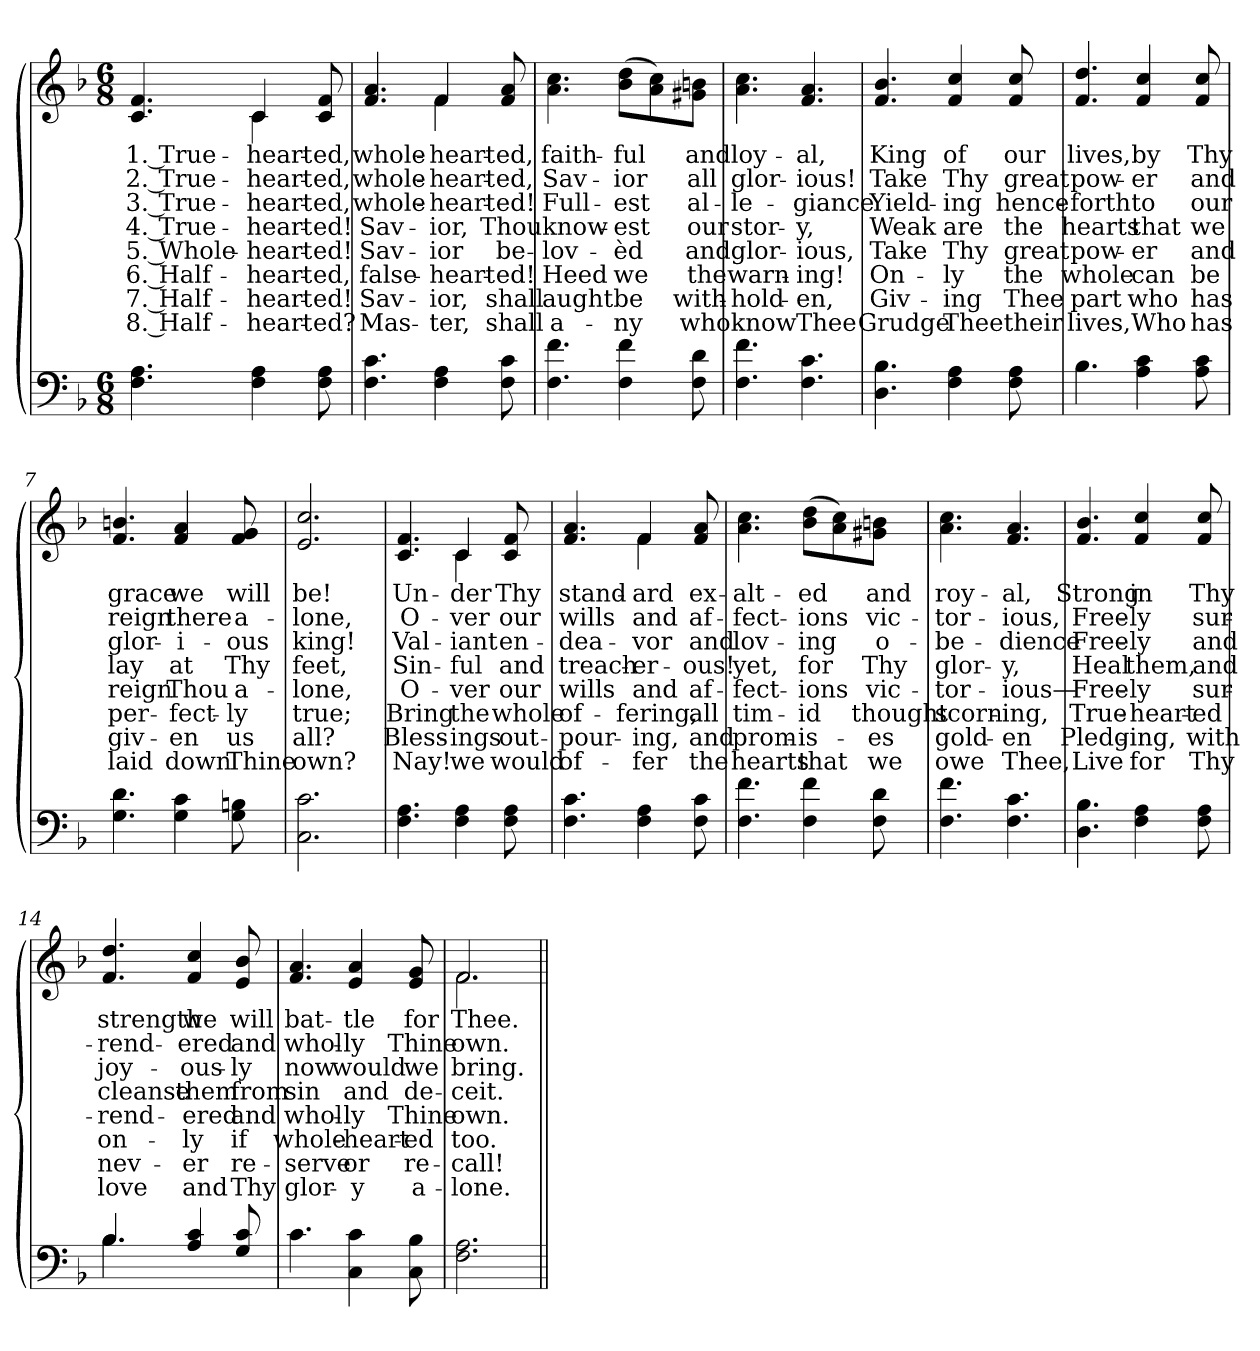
**kern	**kern	**text	**text	**text	**text	**text	**text	**text	**text
*part2	*part1	*part1	*part1	*part1	*part1	*part1	*part1	*part1	*part1
*staff2	*staff1	*staff1	*staff1	*staff1	*staff1	*staff1	*staff1	*staff1	*staff1
*clefF4	*clefG2	*	*	*	*	*	*	*	*
*k[b-]	*k[b-]	*	*	*	*	*	*	*	*
*F:	*F:	*	*	*	*	*	*	*	*
*M6/8	*M6/8	*	*	*	*	*	*	*	*
=1	=1	=1	=1	=1	=1	=1	=1	=1	=1
!	!	!LO:LY:b	!LO:LY:b	!LO:LY:b	!LO:LY:b	!LO:LY:b	!LO:LY:b	!LO:LY:b	!LO:LY:b
*	*^	*	*	*	*	*	*	*	*
4.F\ 4.A\	4.c/ 4.f/	4.ryy	1. True-	2. True-	3. True-	4. True-	5. Whole-	6. Half-	7. Half-	8. Half-
!	!	!	!LO:LY:b	!LO:LY:b	!LO:LY:b	!LO:LY:b	!LO:LY:b	!LO:LY:b	!LO:LY:b	!LO:LY:b
4F\ 4A\	4c/	4c\	-heart-	-heart-	-heart-	-heart-	-heart-	-heart-	-heart-	-heart-
!	!	!	!LO:LY:b	!LO:LY:b	!LO:LY:b	!LO:LY:b	!LO:LY:b	!LO:LY:b	!LO:LY:b	!LO:LY:b
8F\ 8A\	8c/ 8f/	8ryy	-ed,	-ed,	-ed,	-ed!	-ed!	-ed,	-ed!	-ed?
=2	=2	=2	=2	=2	=2	=2	=2	=2	=2	=2
!	!	!	!LO:LY:b	!LO:LY:b	!LO:LY:b	!LO:LY:b	!LO:LY:b	!LO:LY:b	!LO:LY:b	!LO:LY:b
4.F\ 4.c\	4.f/ 4.a/	4.ryy	whole-	whole-	whole-	Sav-	Sav-	false-	Sav-	Mas-
!	!	!	!LO:LY:b	!LO:LY:b	!LO:LY:b	!LO:LY:b	!LO:LY:b	!LO:LY:b	!LO:LY:b	!LO:LY:b
4F\ 4A\	4f/	4f\	-heart-	-heart-	-heart-	-ior,	-ior	-heart-	-ior,	-ter,
!	!	!	!LO:LY:b	!LO:LY:b	!LO:LY:b	!LO:LY:b	!LO:LY:b	!LO:LY:b	!LO:LY:b	!LO:LY:b
8F\ 8c\	8f/ 8a/	8ryy	-ed,	-ed,	-ed!	Thou	be-	-ed!	shall	shall
=3	=3	=3	=3	=3	=3	=3	=3	=3	=3	=3
!	!	!	!LO:LY:b	!LO:LY:b	!LO:LY:b	!LO:LY:b	!LO:LY:b	!LO:LY:b	!LO:LY:b	!LO:LY:b
*	*v	*v	*	*	*	*	*	*	*	*
4.F\ 4.f\	4.a\ 4.cc\	faith-	Sav-	Full-	know-	-lov-	Heed	aught	a-
!	!	!LO:LY:b	!LO:LY:b	!LO:LY:b	!LO:LY:b	!LO:LY:b	!LO:LY:b	!LO:LY:b	!LO:LY:b
4F\ 4f\	(>8b-\ 8dd\L	-ful	-ior	-est	-est	-èd	we	be	-ny
.	8a\ 8cc\)	.	.	.	.	.	.	.	.
!	!	!LO:LY:b	!LO:LY:b	!LO:LY:b	!LO:LY:b	!LO:LY:b	!LO:LY:b	!LO:LY:b	!LO:LY:b
8F\ 8d\	8g#X\ 8bn\J	and	all	al-	our	and	the	with-	who
=4	=4	=4	=4	=4	=4	=4	=4	=4	=4
!	!	!LO:LY:b	!LO:LY:b	!LO:LY:b	!LO:LY:b	!LO:LY:b	!LO:LY:b	!LO:LY:b	!LO:LY:b
4.F\ 4.f\	4.a\ 4.cc\	loy-	glor-	-le-	stor-	glor-	warn-	-hold-	know
!	!	!LO:LY:b	!LO:LY:b	!LO:LY:b	!LO:LY:b	!LO:LY:b	!LO:LY:b	!LO:LY:b	!LO:LY:b
4.F\ 4.c\	4.f/ 4.a/	-al,	-ious!	-giance	-y,	-ious,	-ing!	-en,	Thee
=5	=5	=5	=5	=5	=5	=5	=5	=5	=5
!	!	!LO:LY:b	!LO:LY:b	!LO:LY:b	!LO:LY:b	!LO:LY:b	!LO:LY:b	!LO:LY:b	!LO:LY:b
4.D\ 4.B-\	4.f/ 4.b-/	King	Take	Yield-	Weak	Take	On-	Giv-	Grudge
!	!	!LO:LY:b	!LO:LY:b	!LO:LY:b	!LO:LY:b	!LO:LY:b	!LO:LY:b	!LO:LY:b	!LO:LY:b
4F\ 4A\	4f/ 4cc/	of	Thy	-ing	are	Thy	-ly	-ing	Thee
!	!	!LO:LY:b	!LO:LY:b	!LO:LY:b	!LO:LY:b	!LO:LY:b	!LO:LY:b	!LO:LY:b	!LO:LY:b
8F\ 8A\	8f/ 8cc/	our	great	hence-	the	great	the	Thee	their
!!LO:LB:g=z
=6	=6	=6	=6	=6	=6	=6	=6	=6	=6
!	!	!LO:LY:b	!LO:LY:b	!LO:LY:b	!LO:LY:b	!LO:LY:b	!LO:LY:b	!LO:LY:b	!LO:LY:b
4.B-\	4.f/ 4.dd/	lives,	pow-	-forth	hearts	pow-	whole	part	lives,
!	!	!LO:LY:b	!LO:LY:b	!LO:LY:b	!LO:LY:b	!LO:LY:b	!LO:LY:b	!LO:LY:b	!LO:LY:b
4A\ 4c\	4f/ 4cc/	by	-er	to	that	-er	can	who	Who
!	!	!LO:LY:b	!LO:LY:b	!LO:LY:b	!LO:LY:b	!LO:LY:b	!LO:LY:b	!LO:LY:b	!LO:LY:b
8A\ 8c\	8f/ 8cc/	Thy	and	our	we	and	be	has	has
=7	=7	=7	=7	=7	=7	=7	=7	=7	=7
!	!	!LO:LY:b	!LO:LY:b	!LO:LY:b	!LO:LY:b	!LO:LY:b	!LO:LY:b	!LO:LY:b	!LO:LY:b
4.G\ 4.d\	4.f/ 4.bn/	grace	reign	glor-	lay	reign	per-	giv-	laid
!	!	!LO:LY:b	!LO:LY:b	!LO:LY:b	!LO:LY:b	!LO:LY:b	!LO:LY:b	!LO:LY:b	!LO:LY:b
4G\ 4c\	4f/ 4a/	we	there	-i-	at	Thou	-fect-	-en	down
!	!	!LO:LY:b	!LO:LY:b	!LO:LY:b	!LO:LY:b	!LO:LY:b	!LO:LY:b	!LO:LY:b	!LO:LY:b
8G\ 8Bn\	8f/ 8g/	will	a-	-ous	Thy	a-	-ly	us	Thine
=8	=8	=8	=8	=8	=8	=8	=8	=8	=8
!	!	!LO:LY:b	!LO:LY:b	!LO:LY:b	!LO:LY:b	!LO:LY:b	!LO:LY:b	!LO:LY:b	!LO:LY:b
2.C\ 2.c\	2.e/ 2.cc/	be!	-lone,	king!	feet,	-lone,	true;	all?	own?
=9	=9	=9	=9	=9	=9	=9	=9	=9	=9
!	!	!LO:LY:b	!LO:LY:b	!LO:LY:b	!LO:LY:b	!LO:LY:b	!LO:LY:b	!LO:LY:b	!LO:LY:b
*	*^	*	*	*	*	*	*	*	*
4.F\ 4.A\	4.c/ 4.f/	4.ryy	Un-	O-	Val-	Sin-	O-	Bring	Bless-	Nay!
!	!	!	!LO:LY:b	!LO:LY:b	!LO:LY:b	!LO:LY:b	!LO:LY:b	!LO:LY:b	!LO:LY:b	!LO:LY:b
4F\ 4A\	4c/	4c\	-der	-ver	-iant	-ful	-ver	the	-ings	we
!	!	!	!LO:LY:b	!LO:LY:b	!LO:LY:b	!LO:LY:b	!LO:LY:b	!LO:LY:b	!LO:LY:b	!LO:LY:b
8F\ 8A\	8c/ 8f/	8ryy	Thy	our	en-	and	our	whole	out-	would
=10	=10	=10	=10	=10	=10	=10	=10	=10	=10	=10
!	!	!	!LO:LY:b	!LO:LY:b	!LO:LY:b	!LO:LY:b	!LO:LY:b	!LO:LY:b	!LO:LY:b	!LO:LY:b
4.F\ 4.c\	4.f/ 4.a/	4.ryy	stand-	wills	-dea-	treach-	wills	of-	-pour-	of-
!	!	!	!LO:LY:b	!LO:LY:b	!LO:LY:b	!LO:LY:b	!LO:LY:b	!LO:LY:b	!LO:LY:b	!LO:LY:b
4F\ 4A\	4f/	4f\	-ard	and	-vor	-er-	and	-fering,	-ing,	-fer
!	!	!	!LO:LY:b	!LO:LY:b	!LO:LY:b	!LO:LY:b	!LO:LY:b	!LO:LY:b	!LO:LY:b	!LO:LY:b
8F\ 8c\	8f/ 8a/	8ryy	ex-	af-	and	-ous!	af-	all	and	the
=11	=11	=11	=11	=11	=11	=11	=11	=11	=11	=11
!	!	!	!LO:LY:b	!LO:LY:b	!LO:LY:b	!LO:LY:b	!LO:LY:b	!LO:LY:b	!LO:LY:b	!LO:LY:b
*	*v	*v	*	*	*	*	*	*	*	*
4.F\ 4.f\	4.a\ 4.cc\	-alt-	-fect-	lov-	yet,	-fect-	tim-	prom-	hearts
!	!	!LO:LY:b	!LO:LY:b	!LO:LY:b	!LO:LY:b	!LO:LY:b	!LO:LY:b	!LO:LY:b	!LO:LY:b
4F\ 4f\	(>8b-\ 8dd\L	-ed	-ions	-ing	for	-ions	-id	-is-	that
.	8a\ 8cc\)	.	.	.	.	.	.	.	.
!	!	!LO:LY:b	!LO:LY:b	!LO:LY:b	!LO:LY:b	!LO:LY:b	!LO:LY:b	!LO:LY:b	!LO:LY:b
8F\ 8d\	8g#X\ 8bn\J	and	vic-	o-	Thy	vic-	thought	-es	we
!!LO:PB:g=z
=12	=12	=12	=12	=12	=12	=12	=12	=12	=12
!	!	!LO:LY:b	!LO:LY:b	!LO:LY:b	!LO:LY:b	!LO:LY:b	!LO:LY:b	!LO:LY:b	!LO:LY:b
4.F\ 4.f\	4.a\ 4.cc\	roy-	-tor-	-be-	glor-	-tor-	scorn-	gold-	owe
!	!	!LO:LY:b	!LO:LY:b	!LO:LY:b	!LO:LY:b	!LO:LY:b	!LO:LY:b	!LO:LY:b	!LO:LY:b
4.F\ 4.c\	4.f/ 4.a/	-al,	-ious,	-dience	-y,	-ious—	-ing,	-en	Thee,
=13	=13	=13	=13	=13	=13	=13	=13	=13	=13
!	!	!LO:LY:b	!LO:LY:b	!LO:LY:b	!LO:LY:b	!LO:LY:b	!LO:LY:b	!LO:LY:b	!LO:LY:b
4.D\ 4.B-\	4.f/ 4.b-/	Strong	Free-	Free-	Heal	Free-	True-	Pledg-	Live
!	!	!LO:LY:b	!LO:LY:b	!LO:LY:b	!LO:LY:b	!LO:LY:b	!LO:LY:b	!LO:LY:b	!LO:LY:b
4F\ 4A\	4f/ 4cc/	in	-ly	-ly	them,	-ly	-heart-	-ing,	for
!	!	!LO:LY:b	!LO:LY:b	!LO:LY:b	!LO:LY:b	!LO:LY:b	!LO:LY:b	!LO:LY:b	!LO:LY:b
8F\ 8A\	8f/ 8cc/	Thy	sur-	and	and	sur-	-ed	with	Thy
=14	=14	=14	=14	=14	=14	=14	=14	=14	=14
*^	*	*	*	*	*	*	*	*	*
!	!	!	!LO:LY:b	!LO:LY:b	!LO:LY:b	!LO:LY:b	!LO:LY:b	!LO:LY:b	!LO:LY:b	!LO:LY:b
4.B-/	4.B-\	4.f/ 4.dd/	strength	-rend-	joy-	cleanse	-rend-	on-	nev-	love
!	!	!	!LO:LY:b	!LO:LY:b	!LO:LY:b	!LO:LY:b	!LO:LY:b	!LO:LY:b	!LO:LY:b	!LO:LY:b
4A/ 4c/	4.ryy	4f/ 4cc/	we	-ered	-ous-	them	-ered	-ly	-er	and
!	!	!	!LO:LY:b	!LO:LY:b	!LO:LY:b	!LO:LY:b	!LO:LY:b	!LO:LY:b	!LO:LY:b	!LO:LY:b
8G/ 8c/	.	8e/ 8b-/	will	and	-ly	from	and	if	re-	Thy
*v	*v	*	*	*	*	*	*	*	*	*
=15	=15	=15	=15	=15	=15	=15	=15	=15	=15
!	!	!LO:LY:b	!LO:LY:b	!LO:LY:b	!LO:LY:b	!LO:LY:b	!LO:LY:b	!LO:LY:b	!LO:LY:b
4.c\	4.f/ 4.a/	bat-	whol-	now	sin	whol-	whole-	-serve	glor-
!	!	!LO:LY:b	!LO:LY:b	!LO:LY:b	!LO:LY:b	!LO:LY:b	!LO:LY:b	!LO:LY:b	!LO:LY:b
4C\ 4c\	4e/ 4a/	-tle	-ly	would	and	-ly	-heart-	or	-y
!	!	!LO:LY:b	!LO:LY:b	!LO:LY:b	!LO:LY:b	!LO:LY:b	!LO:LY:b	!LO:LY:b	!LO:LY:b
8C\ 8B-\	8e/ 8g/	for	Thine	we	de-	Thine	-ed	re-	a-
=16	=16	=16	=16	=16	=16	=16	=16	=16	=16
!	!	!LO:LY:b	!LO:LY:b	!LO:LY:b	!LO:LY:b	!LO:LY:b	!LO:LY:b	!LO:LY:b	!LO:LY:b
*	*^	*	*	*	*	*	*	*	*
2.F\ 2.A\	2.f/	2.f\	Thee.	own.	bring.	-ceit.	own.	too.	-call!	-lone.
*	*v	*v	*	*	*	*	*	*	*	*
=||	=||	=||	=||	=||	=||	=||	=||	=||	=||
*-	*-	*-	*-	*-	*-	*-	*-	*-	*-
